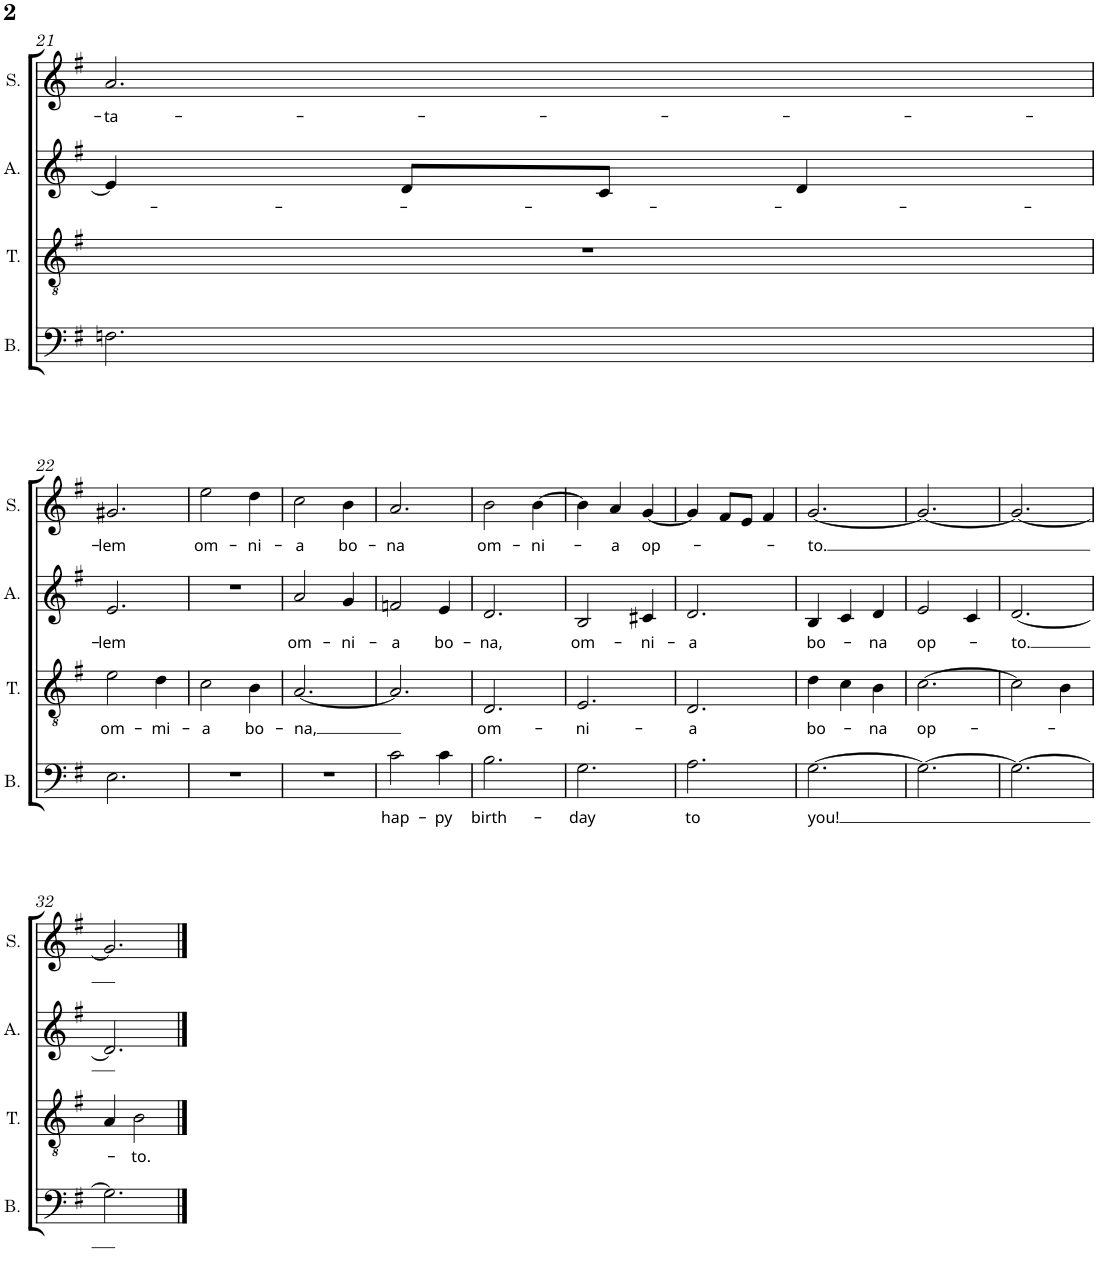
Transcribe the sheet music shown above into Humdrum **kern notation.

**kern	**text	**kern	**text	**kern	**text	**kern	**text
*part4	*part4	*part3	*part3	*part2	*part2	*part1	*part1
*staff4	*staff4	*staff3	*staff3	*staff2	*staff2	*staff1	*staff1
*I"Bass	*	*I"Tenor	*	*I"Alt	*	*I"Sopran	*
*I'B.	*	*I'T.	*	*I'A.	*	*I'S.	*
!!LO:PB:g=z
*clefF4	*	*clefGv2	*	*clefG2	*	*clefG2	*
*k[f#]	*	*k[f#]	*	*k[f#]	*	*k[f#]	*
*G:	*	*G:	*	*G:	*	*G:	*
*M3/4	*	*M3/4	*	*M3/4	*	*M3/4	*
=21	=21	=21	=21	=21	=21	=21	=21
!	!	!	!	!	!	!	!LO:LY:b
2.Fn\	.	2.r	.	4e/]	.	2.a/	-ta-
.	.	.	.	8d/L	.	.	.
.	.	.	.	8c/J	.	.	.
.	.	.	.	4d/	.	.	.
!!LO:LB:g=z
=22	=22	=22	=22	=22	=22	=22	=22
!	!	!	!LO:LY:b	!	!LO:LY:b	!	!LO:LY:b
2.E\	.	2e\	om-	2.e/	-lem	2.g#X/	-lem
!	!	!	!LO:LY:b	!	!	!	!
.	.	4d\	-mi-	.	.	.	.
=23	=23	=23	=23	=23	=23	=23	=23
!	!	!	!LO:LY:b	!	!	!	!LO:LY:b
2.r	.	2c\	-a	2.r	.	2ee\	om-
!	!	!	!LO:LY:b	!	!	!	!LO:LY:b
.	.	4B\	bo-	.	.	4dd\	-ni-
=24	=24	=24	=24	=24	=24	=24	=24
!	!	!	!LO:LY:b	!	!LO:LY:b	!	!LO:LY:b
2.r	.	[<2.A/	-na,	2a/	om-	2cc\	-a
!	!	!	!	!	!LO:LY:b	!	!LO:LY:b
.	.	.	.	4g/	-ni-	4b\	bo-
=25	=25	=25	=25	=25	=25	=25	=25
!	!LO:LY:b	!	!	!	!LO:LY:b	!	!LO:LY:b
2c\	hap-	2.A/]	.	2fn/	-a	2.a/	-na
!	!LO:LY:b	!	!	!	!LO:LY:b	!	!
4c\	-py	.	.	4e/	bo-	.	.
=26	=26	=26	=26	=26	=26	=26	=26
!	!LO:LY:b	!	!LO:LY:b	!	!LO:LY:b	!	!LO:LY:b
2.B\	birth-	2.D/	om-	2.d/	-na,	2b\	om-
!	!	!	!	!	!	!	!LO:LY:b
.	.	.	.	.	.	[>4b\	-ni-
=27	=27	=27	=27	=27	=27	=27	=27
!	!LO:LY:b	!	!LO:LY:b	!	!LO:LY:b	!	!
2.G\	-day	2.E/	-ni-	2B/	om-	4b\]	.
!	!	!	!	!	!	!	!LO:LY:b
.	.	.	.	.	.	4a/	-a
!	!	!	!	!	!LO:LY:b	!	!LO:LY:b
.	.	.	.	4c#X/	-ni-	[<4g/	op-
=28	=28	=28	=28	=28	=28	=28	=28
!	!LO:LY:b	!	!LO:LY:b	!	!LO:LY:b	!	!
2.A\	to	2.D/	-a	2.d/	-a	4g/]	.
.	.	.	.	.	.	8f#/L	.
.	.	.	.	.	.	8e/J	.
.	.	.	.	.	.	4f#/	.
=29	=29	=29	=29	=29	=29	=29	=29
!	!LO:LY:b	!	!LO:LY:b	!	!LO:LY:b	!	!LO:LY:b
[>2.G\	you!	4d\	bo-	4B/	bo-	[<2.g/	-to.
.	.	4c\	.	4c/	.	.	.
!	!	!	!LO:LY:b	!	!LO:LY:b	!	!
.	.	4B\	-na	4d/	-na	.	.
=30	=30	=30	=30	=30	=30	=30	=30
!	!	!	!LO:LY:b	!	!LO:LY:b	!	!
2.G\_	.	[>2.c\	op-	2e/	op-	2.g/_	.
.	.	.	.	4c/	.	.	.
=31	=31	=31	=31	=31	=31	=31	=31
!	!	!	!	!	!LO:LY:b	!	!
2.G\_	.	2c\]	.	[<2.d/	-to.	2.g/_	.
.	.	4B\	.	.	.	.	.
!!LO:LB:g=z
=32	=32	=32	=32	=32	=32	=32	=32
2.G\]	.	4A/	.	2.d/]	.	2.g/]	.
!	!	!	!LO:LY:b	!	!	!	!
.	.	2B\	-to.	.	.	.	.
==	==	==	==	==	==	==	==
*-	*-	*-	*-	*-	*-	*-	*-
